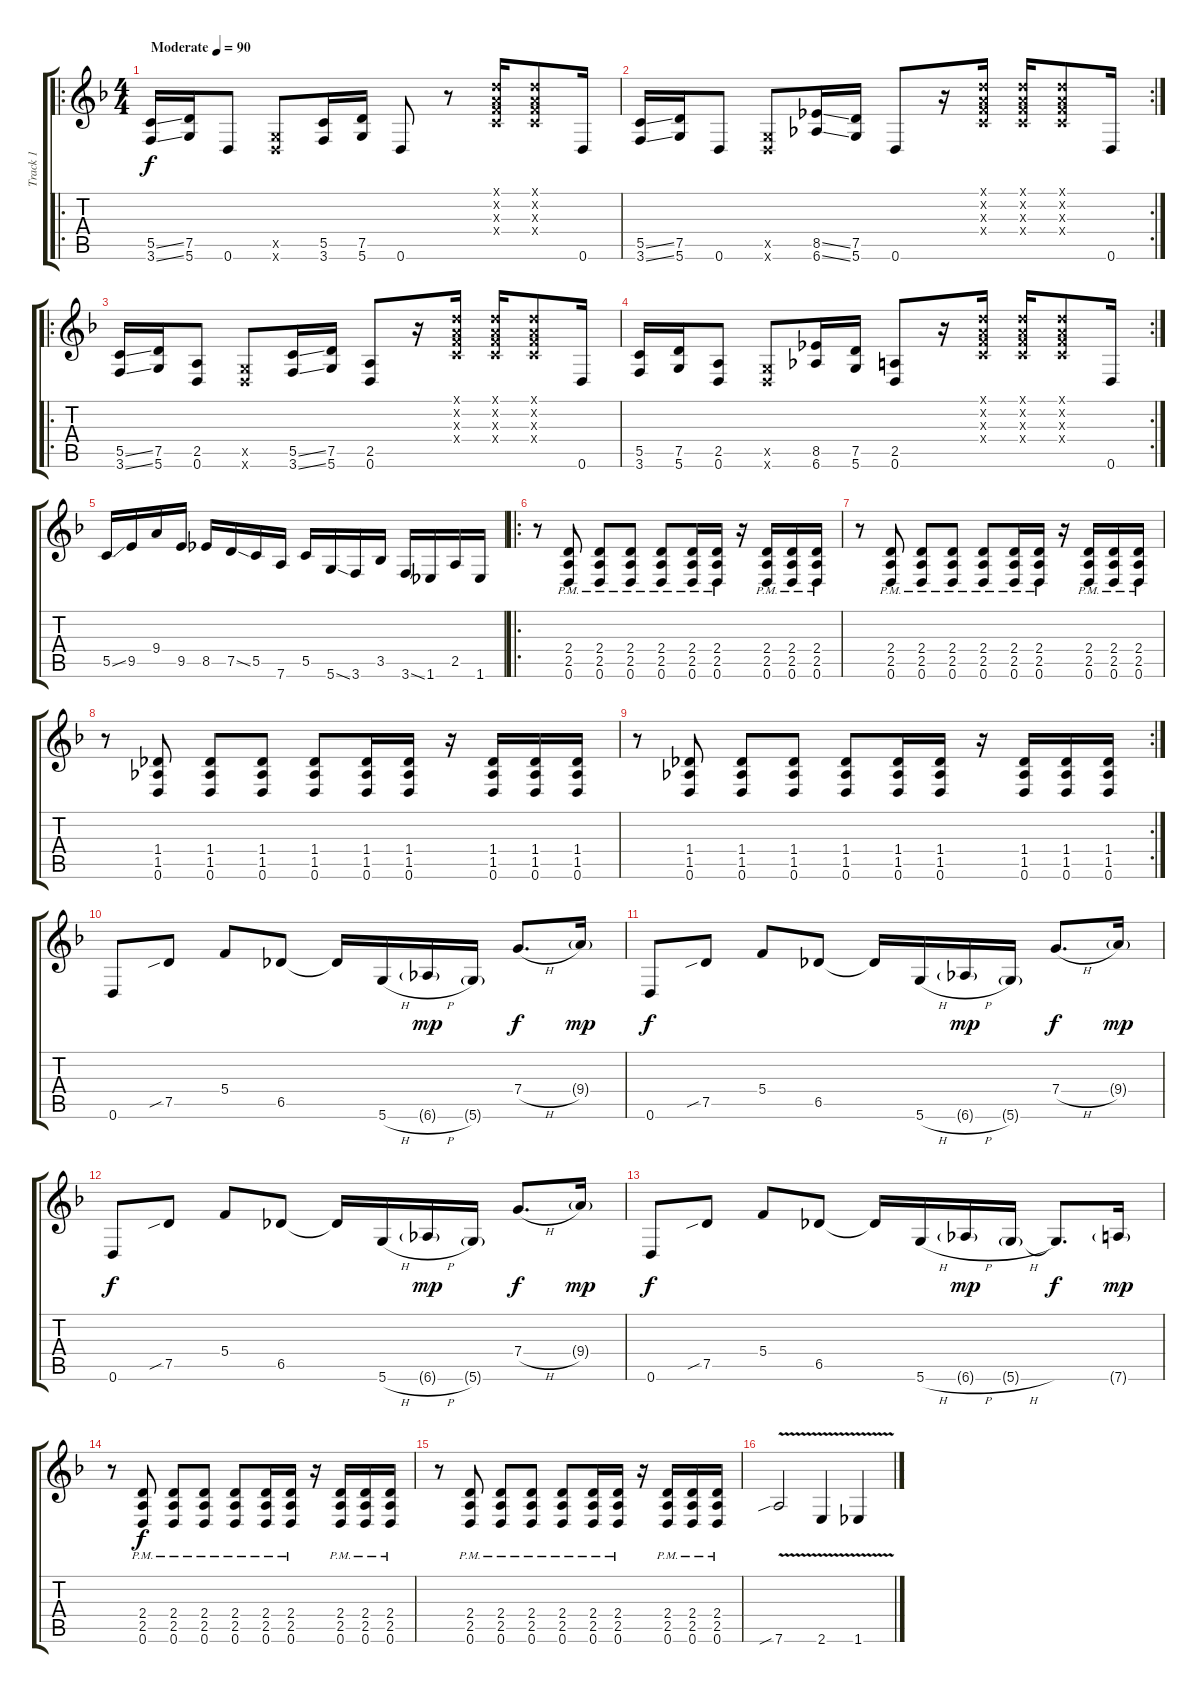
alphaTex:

\track ("Track 1" "Track 1") {instrument distortionguitar}
\staff {score tabs}
\tuning (D4 A3 F3 C3 G2 D2) {hide}
\ro
\ts (4 4)
\tempo (90 "Moderate")
\clef g2
\ks f
(5.5{ss} 3.6{ss}).16{dy f instrument distortionguitar} (7.5 5.6).16 0.6.8 (0.5{x} 0.6{x}).8 (5.5 3.6).16 (7.5 5.6).16 0.6.8 r.8 (0.1{x} 0.2{x} 0.3{x} 0.4{x}).16 (0.1{x} 0.2{x} 0.3{x} 0.4{x}).8 0.6.16 |
\rc 2
(5.5{ss} 3.6{ss}).16 (7.5 5.6).16 0.6.8 (0.5{x} 0.6{x}).8 (8.5{ss} 6.6{ss}).16 (7.5 5.6).16 0.6.8 r.16 (0.1{x} 0.2{x} 0.3{x} 0.4{x}).16 (0.1{x} 0.2{x} 0.3{x} 0.4{x}).16 (0.1{x} 0.2{x} 0.3{x} 0.4{x}).8 0.6.16 |
\ro
(5.5{ss} 3.6{ss}).16 (7.5 5.6).16 (2.5 0.6).8 (0.5{x} 0.6{x}).8 (5.5{ss} 3.6{ss}).16 (7.5 5.6).16 (2.5 0.6).8 r.16 (0.1{x} 0.2{x} 0.3{x} 0.4{x}).16 (0.1{x} 0.2{x} 0.3{x} 0.4{x}).16 (0.1{x} 0.2{x} 0.3{x} 0.4{x}).8 0.6.16 |
\rc 2
(5.5 3.6).16 (7.5 5.6).16 (2.5 0.6).8 (0.5{x} 0.6{x}).8 (8.5 6.6).16 (7.5 5.6).16 (2.5 0.6).8 r.16 (0.1{x} 0.2{x} 0.3{x} 0.4{x}).16 (0.1{x} 0.2{x} 0.3{x} 0.4{x}).16 (0.1{x} 0.2{x} 0.3{x} 0.4{x}).8 0.6.16 |
5.5{ss}.16 9.5.16 9.4.16 9.5.16 8.5.16 7.5{ss}.16 5.5.16 7.6.16 5.5.16 5.6{ss}.16 3.6.16 3.5.16 3.6{ss}.16 1.6.16 2.5.16 1.6.16 |
\ro
r.8 (2.4{pm} 2.5{pm} 0.6{pm}).8 (2.4{pm} 2.5{pm} 0.6{pm}).8 (2.4{pm} 2.5{pm} 0.6{pm}).8 (2.4{pm} 2.5{pm} 0.6{pm}).8 (2.4{pm} 2.5{pm} 0.6{pm}).16 (2.4{pm} 2.5{pm} 0.6{pm}).16 r.16 (2.4{pm} 2.5{pm} 0.6{pm}).16 (2.4{pm} 2.5{pm} 0.6{pm}).16 (2.4{pm} 2.5{pm} 0.6{pm}).16 |
r.8 (2.4{pm} 2.5{pm} 0.6{pm}).8 (2.4{pm} 2.5{pm} 0.6{pm}).8 (2.4{pm} 2.5{pm} 0.6{pm}).8 (2.4{pm} 2.5{pm} 0.6{pm}).8 (2.4{pm} 2.5{pm} 0.6{pm}).16 (2.4{pm} 2.5{pm} 0.6{pm}).16 r.16 (2.4{pm} 2.5{pm} 0.6{pm}).16 (2.4{pm} 2.5{pm} 0.6{pm}).16 (2.4{pm} 2.5{pm} 0.6{pm}).16 |
r.8 (1.4 1.5 0.6).8 (1.4 1.5 0.6).8 (1.4 1.5 0.6).8 (1.4 1.5 0.6).8 (1.4 1.5 0.6).16 (1.4 1.5 0.6).16 r.16 (1.4 1.5 0.6).16 (1.4 1.5 0.6).16 (1.4 1.5 0.6).16 |
\rc 2
r.8 (1.4 1.5 0.6).8 (1.4 1.5 0.6).8 (1.4 1.5 0.6).8 (1.4 1.5 0.6).8 (1.4 1.5 0.6).16 (1.4 1.5 0.6).16 r.16 (1.4 1.5 0.6).16 (1.4 1.5 0.6).16 (1.4 1.5 0.6).16 |
0.6.8 7.5{sib}.8 5.4.8 6.5.8 6.5{t}.16 5.6{h}.16 6.6{h g}.16{dy mp} 5.6{g}.16 7.4{h}.8{d dy f} 9.4{g}.16{dy mp} |
0.6.8{dy f} 7.5{sib}.8 5.4.8 6.5.8 6.5{t}.16 5.6{h}.16 6.6{h g}.16{dy mp} 5.6{g}.16 7.4{h}.8{d dy f} 9.4{g}.16{dy mp} |
0.6.8{dy f} 7.5{sib}.8 5.4.8 6.5.8 6.5{t}.16 5.6{h}.16 6.6{h g}.16{dy mp} 5.6{g}.16 7.4{h}.8{d dy f} 9.4{g}.16{dy mp} |
0.6.8{dy f} 7.5{sib}.8 5.4.8 6.5.8 6.5{t}.16 5.6{h}.16 6.6{h g}.16{dy mp} 5.6{h g}.16 5.6{t}.8{d dy f} 7.6{g}.16{dy mp} |
r.8 (2.4{pm} 2.5{pm} 0.6{pm}).8{dy f} (2.4{pm} 2.5{pm} 0.6{pm}).8 (2.4{pm} 2.5{pm} 0.6{pm}).8 (2.4{pm} 2.5{pm} 0.6{pm}).8 (2.4{pm} 2.5{pm} 0.6{pm}).16 (2.4{pm} 2.5{pm} 0.6{pm}).16 r.16 (2.4{pm} 2.5{pm} 0.6{pm}).16 (2.4{pm} 2.5{pm} 0.6{pm}).16 (2.4{pm} 2.5{pm} 0.6{pm}).16 |
r.8 (2.4{pm} 2.5{pm} 0.6{pm}).8 (2.4{pm} 2.5{pm} 0.6{pm}).8 (2.4{pm} 2.5{pm} 0.6{pm}).8 (2.4{pm} 2.5{pm} 0.6{pm}).8 (2.4{pm} 2.5{pm} 0.6{pm}).16 (2.4{pm} 2.5{pm} 0.6{pm}).16 r.16 (2.4{pm} 2.5{pm} 0.6{pm}).16 (2.4{pm} 2.5{pm} 0.6{pm}).16 (2.4{pm} 2.5{pm} 0.6{pm}).16 |
7.6{v sib}.2 2.6{v}.4 1.6{v}.4
